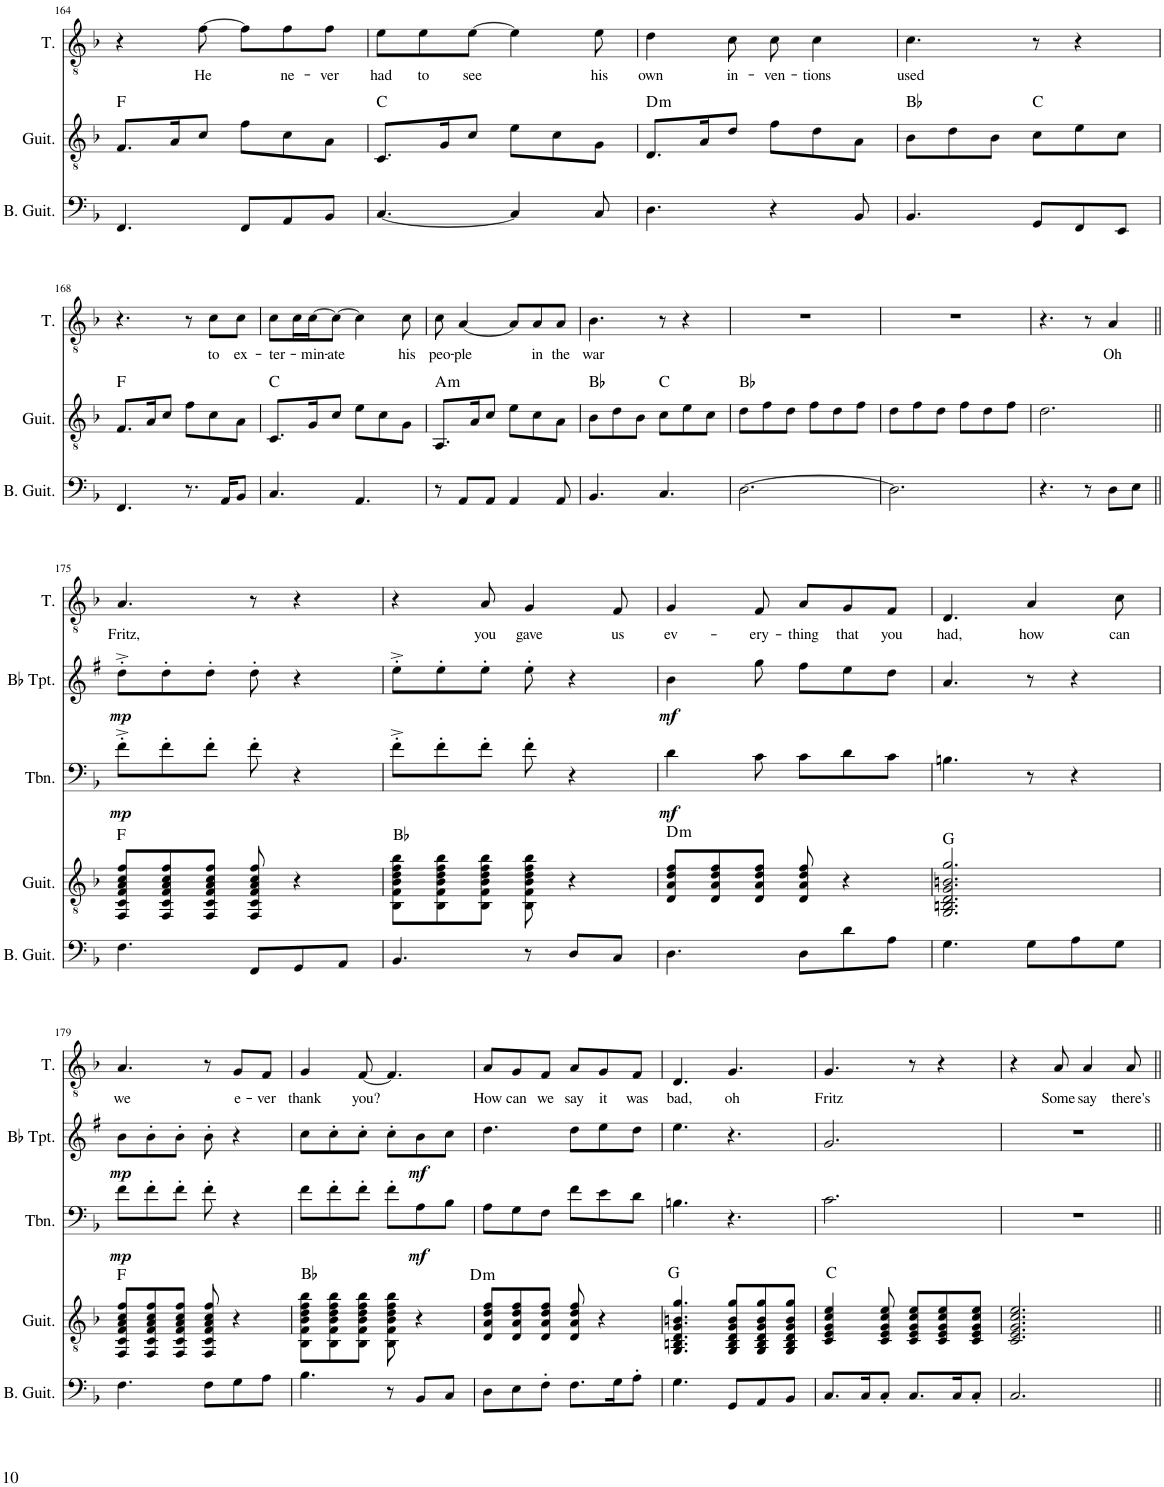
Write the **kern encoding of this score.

**kern	**kern	**harte	**kern	**dynam	**kern	**dynam	**kern	**text
*part5	*part4	*part4	*part3	*part3	*part2	*part2	*part1	*part1
*staff5	*staff4	*	*staff3	*staff3	*staff2	*staff2	*staff1	*staff1
*I"Bass Guitar	*I"Acoustic Guitar	*	*I"Trombone	*	*I"Bb Trumpet	*	*I"Tenor	*
*I'B. Guit.	*I'Guit.	*	*I'Tbn.	*	*I'Bb Tpt.	*	*I'T.	*
!!LO:PB:g=z
*clefF4	*clefGv2	*	*clefF4	*	*clefG2	*	*clefGv2	*
*Trd7c12	*	*	*	*	*Trd1c2	*	*	*
*k[b-]	*k[b-]	*	*k[b-]	*	*k[f#]	*	*k[b-]	*
*M6/8	*M6/8	*	*M6/8	*	*M6/8	*	*M6/8	*
=164	=164	=164	=164	=164	=164	=164	=164	=164
4.FF/	8.F/L	F:maj	2.r	.	2.r	.	4r	.
.	16A/K	.	.	.	.	.	.	.
!	!	!	!	!	!	!	!	!LO:LY:b
.	8c/J	.	.	.	.	.	[8f\	He
8FF/L	8f\L	.	.	.	.	.	8f\L]	.
!	!	!	!	!	!	!	!	!LO:LY:b
8AA/	8c\	.	.	.	.	.	8f\	ne-
!	!	!	!	!	!	!	!	!LO:LY:b
8BB-/J	8A\J	.	.	.	.	.	8f\J	-ver
=165	=165	=165	=165	=165	=165	=165	=165	=165
!	!	!	!	!	!	!	!	!LO:LY:b
[4.C/	8.C/L	C:maj	2.r	.	2.r	.	8e\L	had
!	!	!	!	!	!	!	!	!LO:LY:b
.	.	.	.	.	.	.	8e\	to
.	16G/K	.	.	.	.	.	.	.
!	!	!	!	!	!	!	!	!LO:LY:b
.	8c/J	.	.	.	.	.	[8e\J	see
4C/]	8e\L	.	.	.	.	.	4e\]	.
.	8c\	.	.	.	.	.	.	.
!	!	!	!	!	!	!	!	!LO:LY:b
8C/	8G\J	.	.	.	.	.	8e\	his
=166	=166	=166	=166	=166	=166	=166	=166	=166
!	!	!LO:H:kt=m	!	!	!	!	!	!LO:LY:b
4.D\	8.D/L	D:min	2.r	.	2.r	.	4d\	own
.	16A/K	.	.	.	.	.	.	.
!	!	!	!	!	!	!	!	!LO:LY:b
.	8d/J	.	.	.	.	.	8c\	in-
!	!	!	!	!	!	!	!	!LO:LY:b
4r	8f\L	.	.	.	.	.	8c\	-ven-
!	!	!	!	!	!	!	!	!LO:LY:b
.	8d\	.	.	.	.	.	4c\	-tions
8BB-/	8A\J	.	.	.	.	.	.	.
=167	=167	=167	=167	=167	=167	=167	=167	=167
!	!	!	!	!	!	!	!	!LO:LY:b
4.BB-/	8B-\L	Bb:maj	2.r	.	2.r	.	4.c\	used
.	8d\	.	.	.	.	.	.	.
.	8B-\J	.	.	.	.	.	.	.
8GG/L	8c\L	C:maj	.	.	.	.	8r	.
8FF/	8e\	.	.	.	.	.	4r	.
8EE/J	8c\J	.	.	.	.	.	.	.
!!LO:LB:g=z
=168	=168	=168	=168	=168	=168	=168	=168	=168
4.FF/	8.F/L	F:maj	2.r	.	2.r	.	4.r	.
.	16A/K	.	.	.	.	.	.	.
.	8c/J	.	.	.	.	.	.	.
8.r	8f\L	.	.	.	.	.	8r	.
!	!	!	!	!	!	!	!	!LO:LY:b
.	8c\	.	.	.	.	.	8c\L	to
16AA/KL	.	.	.	.	.	.	.	.
!	!	!	!	!	!	!	!	!LO:LY:b
8BB-/J	8A\J	.	.	.	.	.	8c\J	ex-
=169	=169	=169	=169	=169	=169	=169	=169	=169
!	!	!	!	!	!	!	!	!LO:LY:b
4.C/	8.C/L	C:maj	2.r	.	2.r	.	8c\L	-ter-
.	.	.	.	.	.	.	16c\L	.
!	!	!	!	!	!	!	!	!LO:LY:b
.	16G/K	.	.	.	.	.	[16c\J	min-
!	!	!	!	!	!	!	!	!LO:LY:b
.	8c/J	.	.	.	.	.	8c\J_	-ate
4.AA/	8e\L	.	.	.	.	.	4c\]	.
.	8c\	.	.	.	.	.	.	.
!	!	!	!	!	!	!	!	!LO:LY:b
.	8G\J	.	.	.	.	.	8c\	his
=170	=170	=170	=170	=170	=170	=170	=170	=170
!	!	!LO:H:kt=m	!	!	!	!	!	!LO:LY:b
8r	8.AA/L	A:min	2.r	.	2.r	.	8c\	peo-
!	!	!	!	!	!	!	!	!LO:LY:b
8AA/L	.	.	.	.	.	.	[4A/	-ple
.	16A/K	.	.	.	.	.	.	.
8AA/J	8c/J	.	.	.	.	.	.	.
4AA/	8e\L	.	.	.	.	.	8A/L]	.
!	!	!	!	!	!	!	!	!LO:LY:b
.	8c\	.	.	.	.	.	8A/	in
!	!	!	!	!	!	!	!	!LO:LY:b
8AA/	8A\J	.	.	.	.	.	8A/J	the
=171	=171	=171	=171	=171	=171	=171	=171	=171
!	!	!	!	!	!	!	!	!LO:LY:b
4.BB-/	8B-\L	Bb:maj	2.r	.	2.r	.	4.B-\	war
.	8d\	.	.	.	.	.	.	.
.	8B-\J	.	.	.	.	.	.	.
4.C/	8c\L	C:maj	.	.	.	.	8r	.
.	8e\	.	.	.	.	.	4r	.
.	8c\J	.	.	.	.	.	.	.
=172	=172	=172	=172	=172	=172	=172	=172	=172
[2.D\	8d\L	Bb:maj	2.r	.	2.r	.	2.r	.
.	8f\	.	.	.	.	.	.	.
.	8d\J	.	.	.	.	.	.	.
.	8f\L	.	.	.	.	.	.	.
.	8d\	.	.	.	.	.	.	.
.	8f\J	.	.	.	.	.	.	.
=173	=173	=173	=173	=173	=173	=173	=173	=173
2.D\]	8d\L	.	2.r	.	2.r	.	2.r	.
.	8f\	.	.	.	.	.	.	.
.	8d\J	.	.	.	.	.	.	.
.	8f\L	.	.	.	.	.	.	.
.	8d\	.	.	.	.	.	.	.
.	8f\J	.	.	.	.	.	.	.
=174	=174	=174	=174	=174	=174	=174	=174	=174
4.r	2.d\	.	2.r	.	2.r	.	4.r	.
8r	.	.	.	.	.	.	8r	.
!	!	!	!	!	!	!	!	!LO:LY:b
8D\L	.	.	.	.	.	.	4A/	Oh
8E\J	.	.	.	.	.	.	.	.
!!LO:LB:g=z
=175||	=175||	=175||	=175||	=175||	=175||	=175||	=175||	=175||
!	!	!	!	!LO:DY:b	!	!LO:DY:b	!	!LO:LY:b
4.F\	8FF/ 8C/ 8F/ 8A/ 8c/ 8f/L	F:maj	8f'^\L	mp	8dd'^\L	mp	4.A/	Fritz,
.	8FF/ 8C/ 8F/ 8A/ 8c/ 8f/	.	8f'\	.	8dd'\	.	.	.
.	8FF/ 8C/ 8F/ 8A/ 8c/ 8f/J	.	8f'\J	.	8dd'\J	.	.	.
8FF/L	8FF/ 8C/ 8F/ 8A/ 8c/ 8f/	.	8f'\	.	8dd'\	.	8r	.
8GG/	4r	.	4r	.	4r	.	4r	.
8AA/J	.	.	.	.	.	.	.	.
=176	=176	=176	=176	=176	=176	=176	=176	=176
4.BB-/	8BB-\ 8F\ 8B-\ 8d\ 8f\ 8b-\L	Bb:maj	8f'^\L	.	8ee'^\L	.	4r	.
.	8BB-\ 8F\ 8B-\ 8d\ 8f\ 8b-\	.	8f'\	.	8ee'\	.	.	.
!	!	!	!	!	!	!	!	!LO:LY:b
.	8BB-\ 8F\ 8B-\ 8d\ 8f\ 8b-\J	.	8f'\J	.	8ee'\J	.	8A/	you
!	!	!	!	!	!	!	!	!LO:LY:b
8r	8BB-\ 8F\ 8B-\ 8d\ 8f\ 8b-\	.	8f'\	.	8ee'\	.	4G/	gave
8D/L	4r	.	4r	.	4r	.	.	.
!	!	!	!	!	!	!	!	!LO:LY:b
8C/J	.	.	.	.	.	.	8F/	us
=177	=177	=177	=177	=177	=177	=177	=177	=177
!	!	!LO:H:kt=m	!	!LO:DY:b	!	!LO:DY:b	!	!LO:LY:b
4.D\	8D/ 8A/ 8d/ 8f/L	D:min	4d\	mf	4b\	mf	4G/	ev-
.	8D/ 8A/ 8d/ 8f/	.	.	.	.	.	.	.
!	!	!	!	!	!	!	!	!LO:LY:b
.	8D/ 8A/ 8d/ 8f/J	.	8c\	.	8gg\	.	8F/	-ery-
!	!	!	!	!	!	!	!	!LO:LY:b
8D\L	8D/ 8A/ 8d/ 8f/	.	8c\L	.	8ff#\L	.	8A/L	-thing
!	!	!	!	!	!	!	!	!LO:LY:b
8d\	4r	.	8d\	.	8ee\	.	8G/	that
!	!	!	!	!	!	!	!	!LO:LY:b
8A\J	.	.	8c\J	.	8dd\J	.	8F/J	you
=178	=178	=178	=178	=178	=178	=178	=178	=178
!	!	!	!	!	!	!	!	!LO:LY:b
4.G\	2.GG/ 2.BBn/ 2.D/ 2.G/ 2.Bn/ 2.g/	G:maj	4.Bn\	.	4.a/	.	4.D/	had,
!	!	!	!	!	!	!	!	!LO:LY:b
8G\L	.	.	8r	.	8r	.	4A/	how
8A\	.	.	4r	.	4r	.	.	.
!	!	!	!	!	!	!	!	!LO:LY:b
8G\J	.	.	.	.	.	.	8c\	can
!!LO:LB:g=z
=179	=179	=179	=179	=179	=179	=179	=179	=179
!	!	!	!	!LO:DY:b	!	!LO:DY:b	!	!LO:LY:b
4.F\	8FF/ 8C/ 8F/ 8A/ 8c/ 8f/L	F:maj	8f\L	mp	8b\L	mp	4.A/	we
.	8FF/ 8C/ 8F/ 8A/ 8c/ 8f/	.	8f'\	.	8b'\	.	.	.
.	8FF/ 8C/ 8F/ 8A/ 8c/ 8f/J	.	8f'\J	.	8b'\J	.	.	.
8F\L	8FF/ 8C/ 8F/ 8A/ 8c/ 8f/	.	8f'\	.	8b'\	.	8r	.
!	!	!	!	!	!	!	!	!LO:LY:b
8G\	4r	.	4r	.	4r	.	8G/L	e-
!	!	!	!	!	!	!	!	!LO:LY:b
8A\J	.	.	.	.	.	.	8F/J	-ver
=180	=180	=180	=180	=180	=180	=180	=180	=180
!	!	!	!	!	!	!	!	!LO:LY:b
4.B-\	8BB-\ 8F\ 8B-\ 8d\ 8f\ 8b-\L	Bb:maj	8f\L	.	8cc\L	.	4G/	thank
.	8BB-\ 8F\ 8B-\ 8d\ 8f\ 8b-\	.	8f'\	.	8cc'\	.	.	.
!	!	!	!	!	!	!	!	!LO:LY:b
.	8BB-\ 8F\ 8B-\ 8d\ 8f\ 8b-\J	.	8f'\J	.	8cc'\J	.	[8F/	you?
8r	8BB-\ 8F\ 8B-\ 8d\ 8f\ 8b-\	.	8f'\L	.	8cc'\L	.	4.F/]	.
!	!	!	!	!LO:DY:b	!	!LO:DY:b	!	!
8BB-/L	4r	.	8A\	mf	8b\	mf	.	.
8C/J	.	.	8B-\J	.	8cc\J	.	.	.
=181	=181	=181	=181	=181	=181	=181	=181	=181
!	!	!LO:H:kt=m	!	!	!	!	!	!LO:LY:b
8D\L	8D/ 8A/ 8d/ 8f/L	D:min	8A\L	.	4.dd\	.	8A/L	How
!	!	!	!	!	!	!	!	!LO:LY:b
8E\	8D/ 8A/ 8d/ 8f/	.	8G\	.	.	.	8G/	can
!	!	!	!	!	!	!	!	!LO:LY:b
8F'\J	8D/ 8A/ 8d/ 8f/J	.	8F\J	.	.	.	8F/J	we
!	!	!	!	!	!	!	!	!LO:LY:b
8.F\L	8D/ 8A/ 8d/ 8f/	.	8f\L	.	8dd\L	.	8A/L	say
!	!	!	!	!	!	!	!	!LO:LY:b
.	4r	.	8e\	.	8ee\	.	8G/	it
16G\K	.	.	.	.	.	.	.	.
!	!	!	!	!	!	!	!	!LO:LY:b
8A'\J	.	.	8d\J	.	8dd\J	.	8F/J	was
=182	=182	=182	=182	=182	=182	=182	=182	=182
!	!	!	!	!	!	!	!	!LO:LY:b
4.G\	4.GG/ 4.BBn/ 4.D/ 4.G/ 4.Bn/ 4.g/	G:maj	4.Bn\	.	4.ee\	.	4.D/	bad,
!	!	!	!	!	!	!	!	!LO:LY:b
8GG/L	8GG/ 8BB/ 8D/ 8G/ 8B/ 8g/L	.	4.r	.	4.r	.	4.G/	oh
8AA/	8GG/ 8BB/ 8D/ 8G/ 8B/ 8g/	.	.	.	.	.	.	.
8BB-/J	8GG/ 8BB/ 8D/ 8G/ 8B/ 8g/J	.	.	.	.	.	.	.
=183	=183	=183	=183	=183	=183	=183	=183	=183
!	!	!	!	!	!	!	!	!LO:LY:b
8.C/L	4C/ 4E/ 4G/ 4c/ 4e/	C:maj	2.c\	.	2.g/	.	4.G/	Fritz
16C/K	.	.	.	.	.	.	.	.
8C'/J	8C/ 8E/ 8G/ 8c/ 8e/	.	.	.	.	.	.	.
8.C/L	8C/ 8E/ 8G/ 8c/ 8e/L	.	.	.	.	.	8r	.
.	8C/ 8E/ 8G/ 8c/ 8e/	.	.	.	.	.	4r	.
16C/K	.	.	.	.	.	.	.	.
8C'/J	8C/ 8E/ 8G/ 8c/ 8e/J	.	.	.	.	.	.	.
=184	=184	=184	=184	=184	=184	=184	=184	=184
2.C/	2.C/ 2.E/ 2.G/ 2.c/ 2.e/	.	2.r	.	2.r	.	4r	.
!	!	!	!	!	!	!	!	!LO:LY:b
.	.	.	.	.	.	.	8A/	Some
!	!	!	!	!	!	!	!	!LO:LY:b
.	.	.	.	.	.	.	4A/	say
!	!	!	!	!	!	!	!	!LO:LY:b
.	.	.	.	.	.	.	8A/	there's
=||	=||	=||	=||	=||	=||	=||	=||	=||
*-	*-	*-	*-	*-	*-	*-	*-	*-
